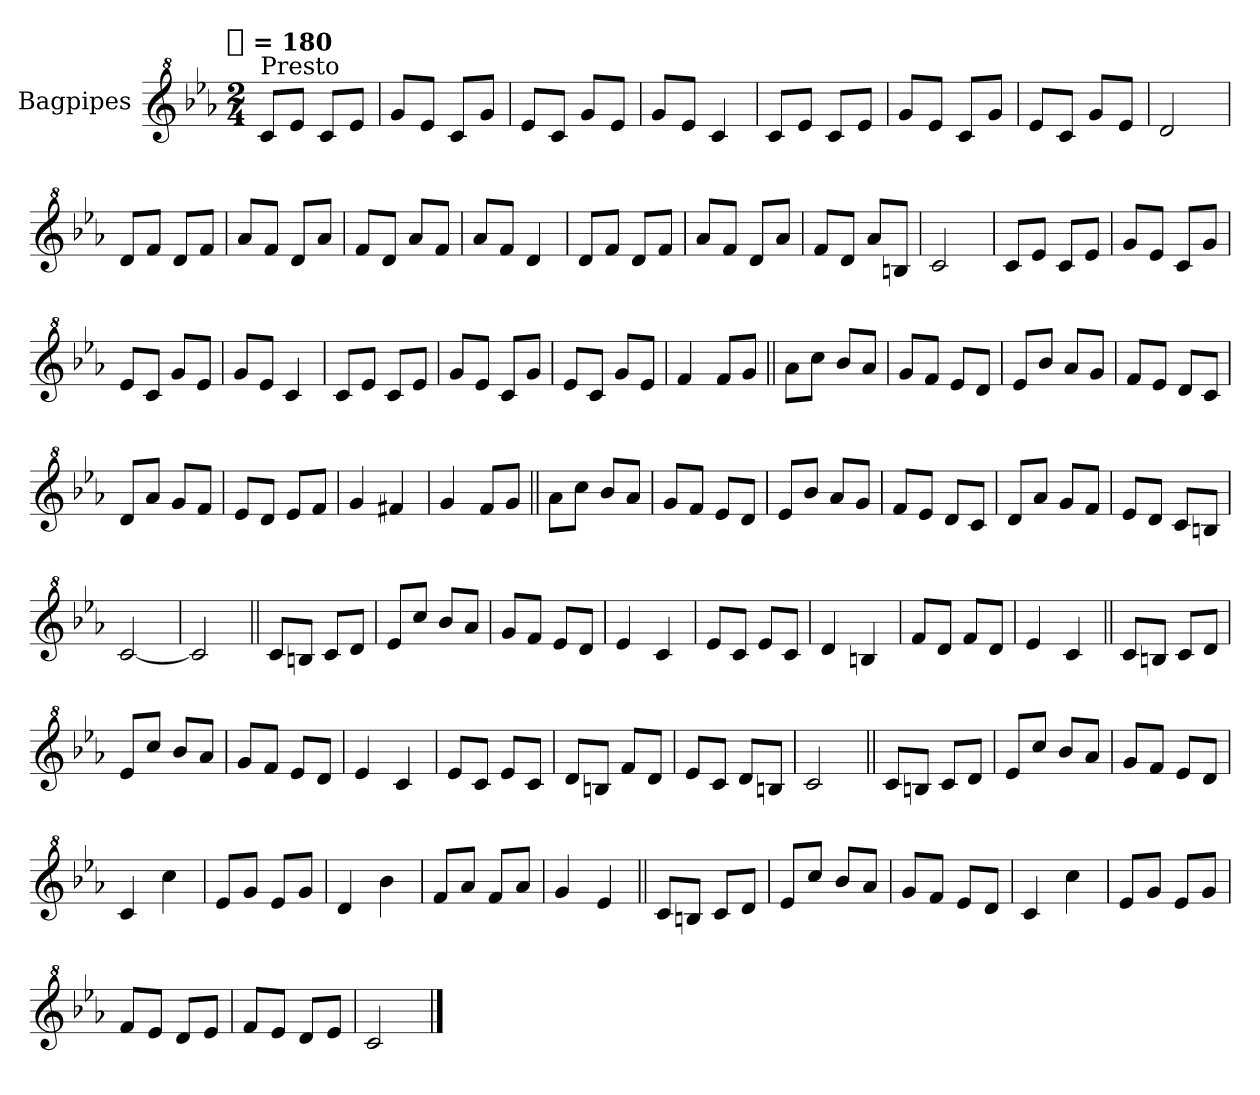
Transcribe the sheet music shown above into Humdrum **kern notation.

**kern
*part1
*staff1
*I"Bagpipes
*I'Bag
*clefG^2
*k[b-e-a-]
*E-:
!!LO:TX:omd:t=[quarter] = 180
*M2/4
*MM120
=1
!LO:TX:a:t=Presto
8ccL
8ee-J
8ccL
8ee-J
=
8ggL
8ee-J
8ccL
8ggJ
=
8ee-L
8ccJ
8ggL
8ee-J
=
8ggL
8ee-J
4cc
=
8ccL
8ee-J
8ccL
8ee-J
=
8ggL
8ee-J
8ccL
8ggJ
=
8ee-L
8ccJ
8ggL
8ee-J
=
2dd
=
8ddL
8ffJ
8ddL
8ffJ
=
8aa-L
8ffJ
8ddL
8aa-J
=
8ffL
8ddJ
8aa-L
8ffJ
=
8aa-L
8ffJ
4dd
=
8ddL
8ffJ
8ddL
8ffJ
=
8aa-L
8ffJ
8ddL
8aa-J
=
8ffL
8ddJ
8aa-L
8bnJ
=
2cc
=
8ccL
8ee-J
8ccL
8ee-J
=
8ggL
8ee-J
8ccL
8ggJ
=
8ee-L
8ccJ
8ggL
8ee-J
=
8ggL
8ee-J
4cc
=
8ccL
8ee-J
8ccL
8ee-J
=
8ggL
8ee-J
8ccL
8ggJ
=
8ee-L
8ccJ
8ggL
8ee-J
=
4ff
8ffL
8ggJ
=||
8aa-L
8cccJ
8bb-L
8aa-J
=
8ggL
8ffJ
8ee-L
8ddJ
=
8ee-L
8bb-J
8aa-L
8ggJ
=
8ffL
8ee-J
8ddL
8ccJ
=
8ddL
8aa-J
8ggL
8ffJ
=
8ee-L
8ddJ
8ee-L
8ffJ
=
4gg
4ff#X
=
4gg
8ffL
8ggJ
=||
8aa-L
8cccJ
8bb-L
8aa-J
=
8ggL
8ffJ
8ee-L
8ddJ
=
8ee-L
8bb-J
8aa-L
8ggJ
=
8ffL
8ee-J
8ddL
8ccJ
=
8ddL
8aa-J
8ggL
8ffJ
=
8ee-L
8ddJ
8ccL
8bnJ
=
[2cc
=
2cc]
=||
8ccL
8bnJ
8ccL
8ddJ
=
8ee-L
8cccJ
8bb-L
8aa-J
=
8ggL
8ffJ
8ee-L
8ddJ
=
4ee-
4cc
=
8ee-L
8ccJ
8ee-L
8ccJ
=
4dd
4bn
=
8ffL
8ddJ
8ffL
8ddJ
=
4ee-
4cc
=||
8ccL
8bnJ
8ccL
8ddJ
=
8ee-L
8cccJ
8bb-L
8aa-J
=
8ggL
8ffJ
8ee-L
8ddJ
=
4ee-
4cc
=
8ee-L
8ccJ
8ee-L
8ccJ
=
8ddL
8bnJ
8ffL
8ddJ
=
8ee-L
8ccJ
8ddL
8bnJ
=
2cc
=||
8ccL
8bnJ
8ccL
8ddJ
=
8ee-L
8cccJ
8bb-L
8aa-J
=
8ggL
8ffJ
8ee-L
8ddJ
=
4cc
4ccc
=
8ee-L
8ggJ
8ee-L
8ggJ
=
4dd
4bb-
=
8ffL
8aa-J
8ffL
8aa-J
=
4gg
4ee-
=||
8ccL
8bnJ
8ccL
8ddJ
=
8ee-L
8cccJ
8bb-L
8aa-J
=
8ggL
8ffJ
8ee-L
8ddJ
=
4cc
4ccc
=
8ee-L
8ggJ
8ee-L
8ggJ
=
8ffL
8ee-J
8ddL
8ee-J
=
8ffL
8ee-J
8ddL
8ee-J
=
2cc
==
*-
